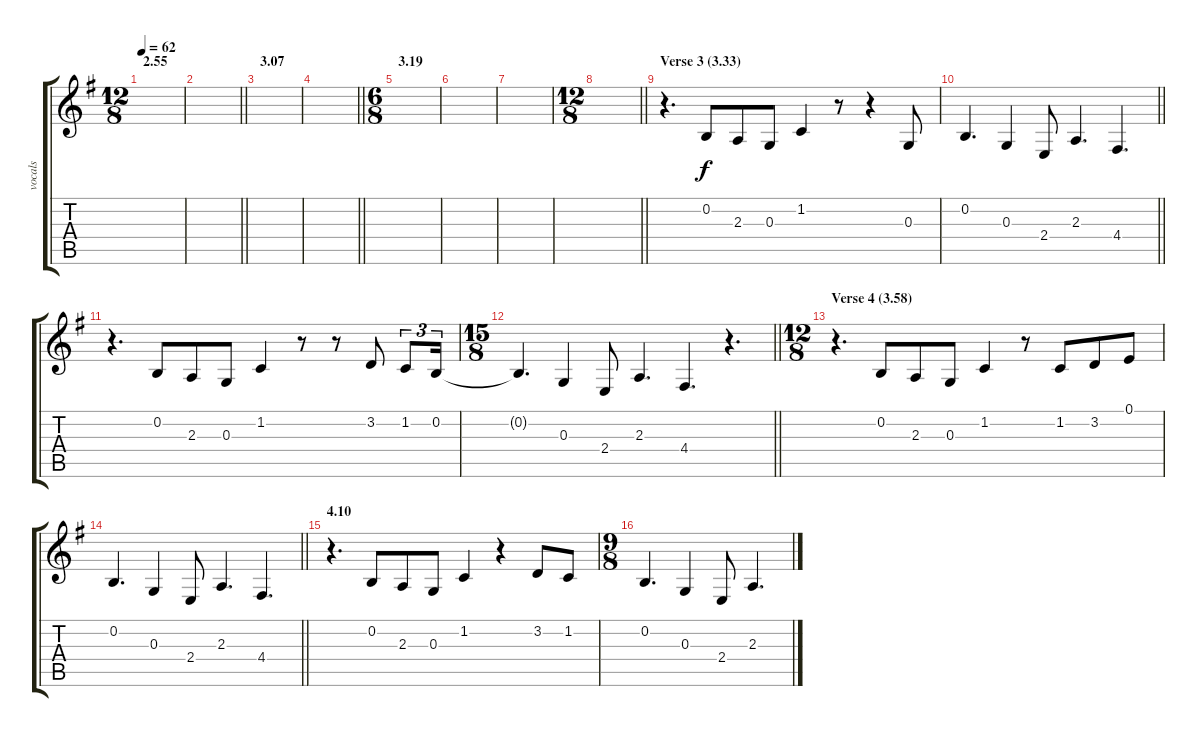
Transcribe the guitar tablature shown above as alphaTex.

\track ("vocals" "vocals") {instrument clarinet}
\staff {score tabs}
\tuning (E4 B3 G3 D3 A2 E2) {hide}
\ts (12 8)
\section ("" "2.55")
\tempo 62
\clef g2
\ks g
|
\barLineRight lightlight
|
\section ("" "3.07")
|
\barLineRight lightlight
|
\ts (6 8)
\section ("" "3.19")
|
|
|
\ts (12 8)
\barLineRight lightlight
|
\section ("" "Verse 3 (3.33)")
r.4{d} 0.2.8 2.3.8 0.3.8 1.2.4 r.8 r.4 0.3.8 |
\barLineRight lightlight
0.2.4{d} 0.3.4 2.4.8 2.3.4{d} 4.4.4{d} |
r.4{d} 0.2.8 2.3.8 0.3.8 1.2.4 r.8 r.8 3.2.8 1.2.8{tu (3 2)} 0.2.16{tu (3 2)} |
\ts (15 8)
\barLineRight lightlight
0.2{t}.4{d} 0.3.4 2.4.8 2.3.4{d} 4.4.4{d} r.4{d} |
\ts (12 8)
\section ("" "Verse 4 (3.58)")
r.4{d} 0.2.8 2.3.8 0.3.8 1.2.4 r.8 1.2.8 3.2.8 0.1.8 |
\barLineRight lightlight
0.2.4{d} 0.3.4 2.4.8 2.3.4{d} 4.4.4{d} |
\section ("" "4.10")
r.4{d} 0.2.8 2.3.8 0.3.8 1.2.4 r.4 3.2.8 1.2.8 |
\ts (9 8)
0.2.4{d} 0.3.4 2.4.8 2.3.4{d}
